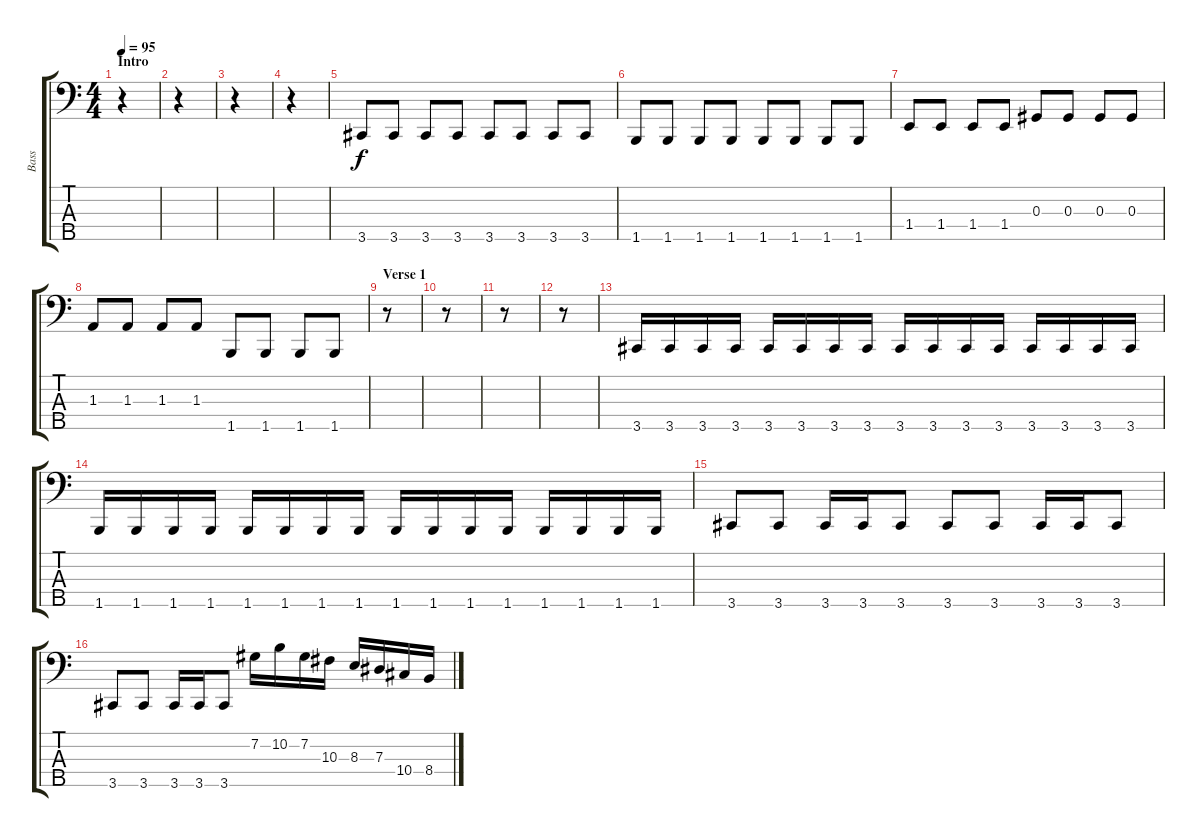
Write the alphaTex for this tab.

\track ("Bass" "Bass") {instrument electricbasspick}
\staff {score tabs}
\tuning (Gb2 Db2 Ab1 Eb1 Bb0) {hide}
\ts (4 4)
\section ("" "Intro")
\tempo 95
\clef f4
\ks c
r.4{dy f instrument electricbasspick} |
r.4 |
r.4 |
r.4 |
3.5.8 3.5.8 3.5.8 3.5.8 3.5.8 3.5.8 3.5.8 3.5.8 |
1.5.8 1.5.8 1.5.8 1.5.8 1.5.8 1.5.8 1.5.8 1.5.8 |
1.4.8 1.4.8 1.4.8 1.4.8 0.3.8 0.3.8 0.3.8 0.3.8 |
1.3.8 1.3.8 1.3.8 1.3.8 1.5.8 1.5.8 1.5.8 1.5.8 |
\section ("" "Verse 1")
r.8 |
r.8 |
r.8 |
r.8 |
3.5.16 3.5.16 3.5.16 3.5.16 3.5.16 3.5.16 3.5.16 3.5.16 3.5.16 3.5.16 3.5.16 3.5.16 3.5.16 3.5.16 3.5.16 3.5.16 |
1.5.16 1.5.16 1.5.16 1.5.16 1.5.16 1.5.16 1.5.16 1.5.16 1.5.16 1.5.16 1.5.16 1.5.16 1.5.16 1.5.16 1.5.16 1.5.16 |
3.5.8 3.5.8 3.5.16 3.5.16 3.5.8 3.5.8 3.5.8 3.5.16 3.5.16 3.5.8 |
3.5.8 3.5.8 3.5.16 3.5.16 3.5.8 7.2.16 10.2.16 7.2.16 10.3.16 8.3.16 7.3.16 10.4.16 8.4.16
